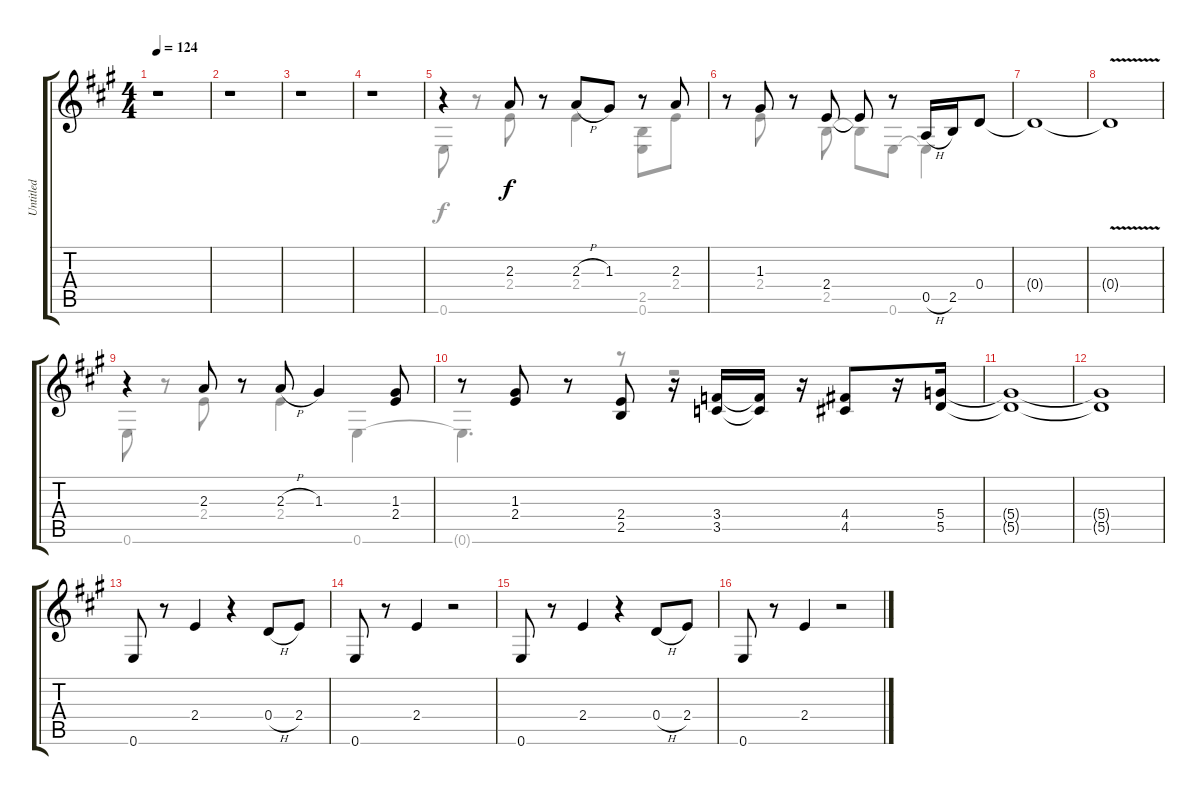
\track ("Untitled" "Untitled") {instrument distortionguitar}
\staff {score tabs}
\tuning (E4 B3 G3 D3 A2 E2) {hide}
\voice
\ts (4 4)
\tempo 124
\clef g2
\ks a
r.1{dy f instrument distortionguitar} |
r.1 |
r.1 |
r.1 |
r.4 2.3.8 r.8 2.3{h}.8 1.3.8 r.8 2.3.8 |
r.8 1.3.8 r.8 2.4.8 2.4{t}.8 r.8 0.5{h}.16 2.5.16 0.4.8 |
0.4{t}.1 |
0.4{v t}.1 |
r.4 2.3.8 r.8 2.3{h}.8 1.3.4 (1.3 2.4).8 |
r.8 (1.3 2.4).8 r.8 (2.4 2.5).8 r.16 (3.4 3.5).16 (3.4{t} 3.5{t}).16 r.16 (4.4 4.5).8 r.16 (5.4 5.5).16 |
(5.4{t} 5.5{t}).1 |
(5.4{t} 5.5{t}).1 |
0.6.8 r.8 2.4.4 r.4 0.4{h}.8 2.4.8 |
0.6.8 r.8 2.4.4 r.2 |
0.6.8 r.8 2.4.4 r.4 0.4{h}.8 2.4.8 |
0.6.8 r.8 2.4.4 r.2
\voice
\clef g2
\ottava regular
\simile none
\ks a
|
|
|
|
0.6.8 r.8 2.4.8 r.8 2.4.4 (2.5 0.6).8 2.4.8 |
r.8 2.4.8 r.8 2.5.8 2.5{t}.8 0.6.8 0.6{t}.4 |
|
|
0.6.8 r.8 2.4.8 r.8 2.4.4 0.6.4 |
0.6{t}.4{d} r.8 r.2 |
|
|
|
|
|
